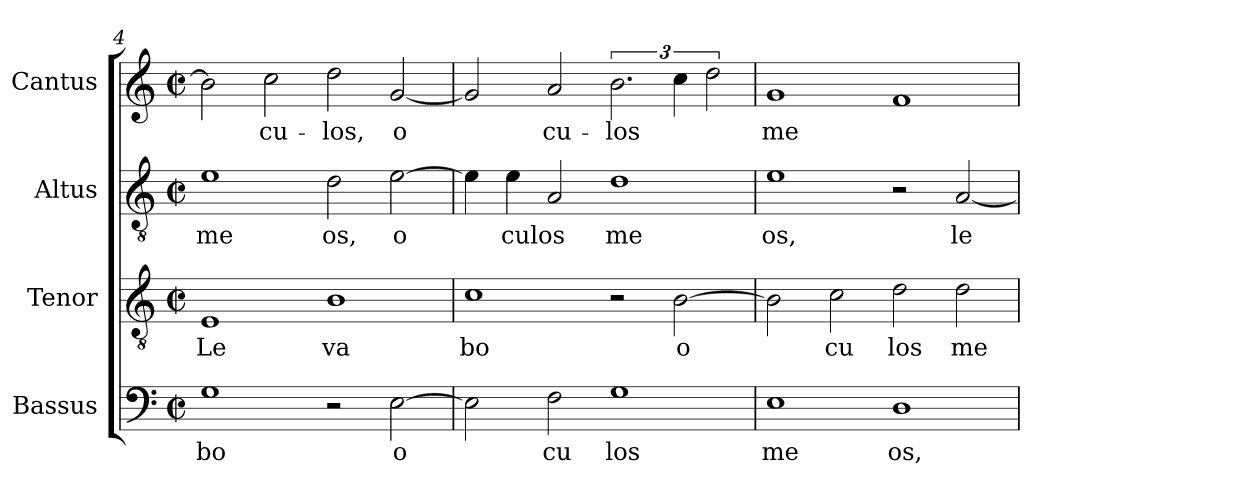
**kern	**text	**kern	**text	**kern	**text	**kern	**text
*part4	*part4	*part3	*part3	*part2	*part2	*part1	*part1
*staff4	*staff4	*staff3	*staff3	*staff2	*staff2	*staff1	*staff1
*I"Bassus	*	*I"Tenor	*	*I"Altus	*	*I"Cantus	*
*clefF4	*	*clefGv2	*	*clefGv2	*	*clefG2	*
*k[]	*	*k[]	*	*k[]	*	*k[]	*
*C:	*	*C:	*	*C:	*	*C:	*
*M2/2	*	*M2/2	*	*M2/2	*	*M2/2	*
*met(c|)	*	*met(c|)	*	*met(c|)	*	*met(c|)	*
=4	=4	=4	=4	=4	=4	=4	=4
!	!LO:LY:b:cj	!	!LO:LY:b:cj	!	!LO:LY:b:cj	!	!LO:LY:b:cj
1G	bo	1E	Le	1e	me	2b\]	--
!	!	!	!	!	!	!	!LO:LY:b:cj
.	.	.	.	.	.	2cc\	-cu-
!	!	!	!LO:LY:b:cj	!	!LO:LY:b:cj	!	!LO:LY:b:cj
2r	.	1B	va	2d\	os,	2dd\	-los,
!	!LO:LY:b:cj	!	!	!	!LO:LY:b:cj	!	!LO:LY:b:cj
[>2E\	o	.	.	[>2e\	o	[<2g/	o-
=5	=5	=5	=5	=5	=5	=5	=5
!	!LO:LY:b:cj	!	!LO:LY:b:cj	!	!LO:LY:b:cj	!	!LO:LY:b:cj
2E\]	.	1c	bo	4e\]	.	2g/]	--
!	!	!	!	!	!LO:LY:b:cj	!	!
.	.	.	.	4e\	culos	.	.
!	!LO:LY:b:cj	!	!	!	!LO:LY:b:cj	!	!LO:LY:b:cj
2F\	cu	.	.	2A/	.	2a/	-cu-
!	!LO:LY:b:cj	!	!	!	!LO:LY:b:cj	!	!LO:LY:b:cj
1G	los	2r	.	1d	me	3.b\	-los
!	!	!	!LO:LY:b:cj	!	!	!	!LO:LY:b:cj
.	.	[>2B\	o	.	.	6cc\	.
!	!	!	!	!	!	!	!LO:LY:b:cj
.	.	.	.	.	.	3dd\	.
=6	=6	=6	=6	=6	=6	=6	=6
!	!LO:LY:b:cj	!	!LO:LY:b:cj	!	!LO:LY:b:cj	!	!LO:LY:b:cj
1E	me	2B\]	.	1e	os,	1g	me-
!	!	!	!LO:LY:b:cj	!	!	!	!
.	.	2c\	cu	.	.	.	.
!	!LO:LY:b:cj	!	!LO:LY:b:cj	!	!	!	!LO:LY:b:cj
1D	os,	2d\	los	2r	.	1f	--
!	!	!	!LO:LY:b:cj	!	!LO:LY:b:cj	!	!
.	.	2d\	me	[<2A/	le	.	.
=	=	=	=	=	=	=	=
*-	*-	*-	*-	*-	*-	*-	*-
